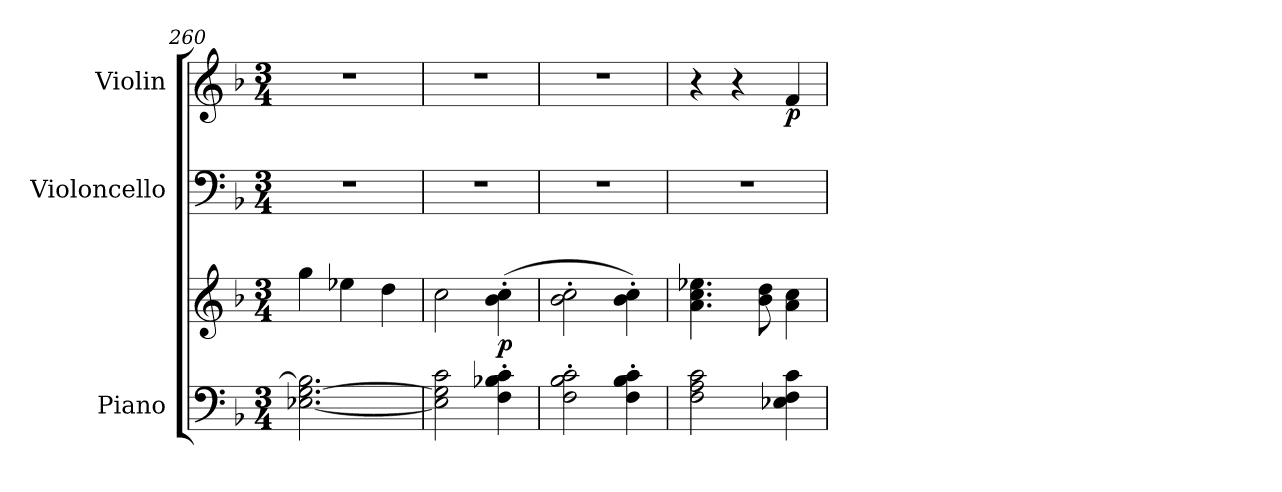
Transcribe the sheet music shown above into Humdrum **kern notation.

**kern	**kern	**dynam	**kern	**kern	**dynam
*part3	*part3	*part3	*part2	*part1	*part1
*staff4	*staff3	*staff3/4	*staff2	*staff1	*staff1
*I"Piano	*	*	*I"Violoncello	*I"Violin	*
*I'Pno	*	*	*I'Vc	*I'Vln	*
*clefF4	*clefG2	*	*clefF4	*clefG2	*
*k[b-]	*k[b-]	*	*k[b-]	*k[b-]	*
*M3/4	*M3/4	*	*M3/4	*M3/4	*
=260	=260	=260	=260	=260	=260
[2.E-X\ [2.G\ 2.B\]	4gg\	.	2.r	2.r	.
.	4ee-X\	.	.	.	.
.	4dd\	.	.	.	.
=261	=261	=261	=261	=261	=261
2E-\] 2G\] 2c\	2cc\	.	2.r	2.r	.
!	!	!LO:DY:b	!	!	!
4F\' 4B-X\' 4c\'	(>4b-\' 4cc\'	p	.	.	.
=262	=262	=262	=262	=262	=262
2F\' 2B-\' 2c\'	2b-\' 2cc\'	.	2.r	2.r	.
4F\' 4B-\' 4c\'	4b-\' 4cc\')	.	.	.	.
=263	=263	=263	=263	=263	=263
2F\ 2A\ 2c\	4.a\ 4.cc\ 4.ee-X\	.	2.r	4r	.
.	.	.	.	4r	.
.	8b-\ 8dd\	.	.	.	.
!	!	!	!	!	!LO:DY:b
4E-X\ 4F\ 4c\	4a\ 4cc\	.	.	4f/	p
=	=	=	=	=	=
*-	*-	*-	*-	*-	*-
